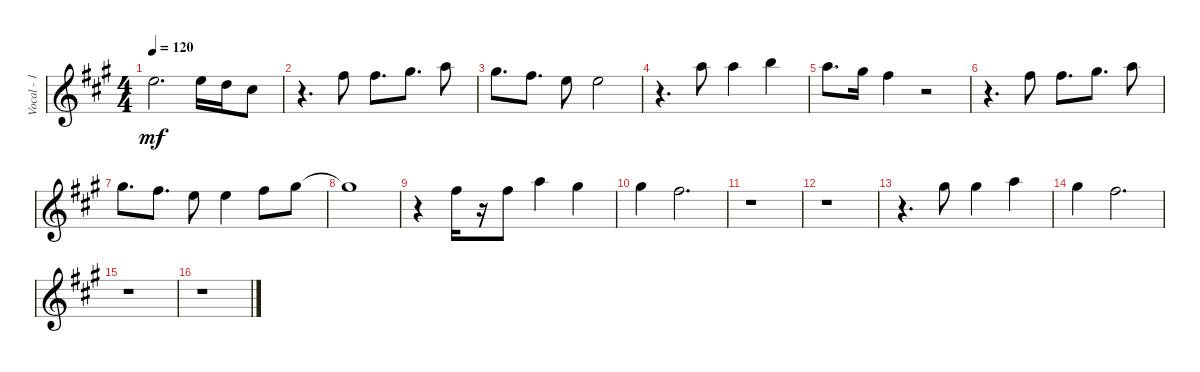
\track ("Vocal - 1 (Alternative)" "Vocal - 1 ") {instrument synthbrass1}
\staff {score}
\tuning (E4 B3 G3 D3 A2 E2 B1) {hide}
\ts (4 4)
\tempo 120
\clef g2
\ks f#minor
12.1.2{d dy mf} 12.1.16 10.1.16 9.1.8 |
r.4{d} 14.1.8 14.1.8{d} 16.1.8{d} 17.1.8 |
16.1.8{d} 14.1.8{d} 12.1.8 12.1.2 |
r.4{d} 17.1.8 17.1.4 19.1.4 |
17.1.8{d} 16.1.16 14.1.4 r.2 |
r.4{d} 14.1.8 14.1.8{d} 16.1.8{d} 17.1.8 |
16.1.8{d} 14.1.8{d} 12.1.8 12.1.4 14.1.8 16.1.8 |
16.1{t}.1 |
r.4 14.1.16 r.16 14.1.8 17.1.4 16.1.4 |
16.1.4 14.1.2{d} |
r.1 |
r.1 |
r.4{d} 16.1.8 16.1.4 17.1.4 |
16.1.4 14.1.2{d} |
r.1 |
r.1
